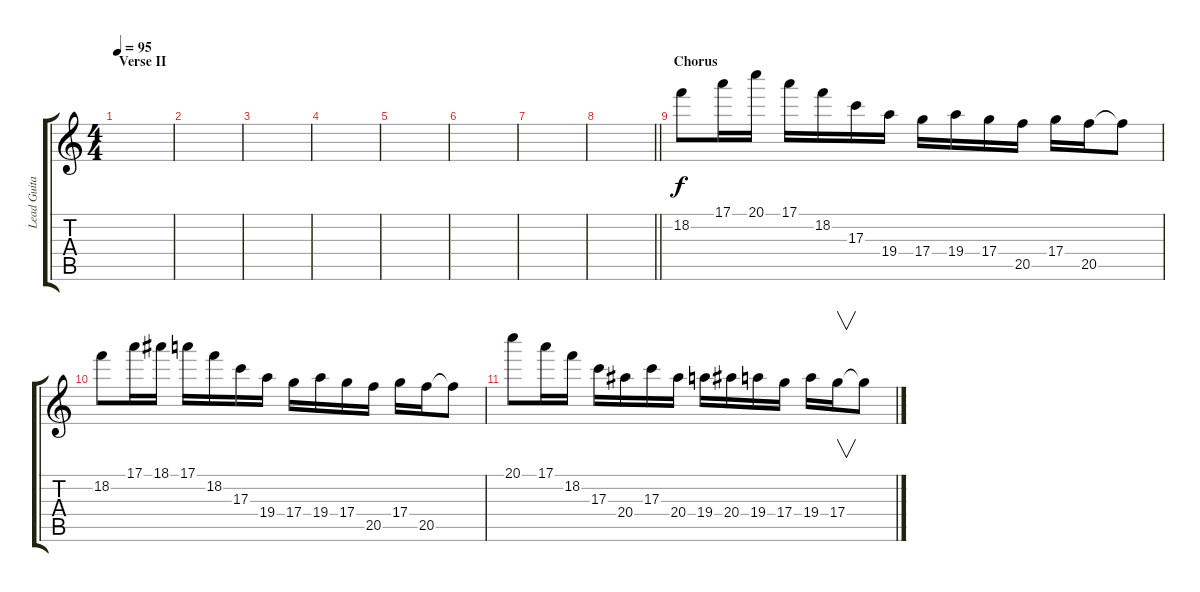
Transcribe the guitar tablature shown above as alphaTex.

\track ("Lead Guitar II" "Lead Guita") {instrument distortionguitar}
\staff {score tabs}
\tuning (E4 B3 G3 D3 A2 D2) {hide}
\ts (4 4)
\section ("" "Verse II")
\tempo 95
\clef g2
\ks c
|
|
|
|
|
|
|
\barLineRight lightlight
|
\section ("" "Chorus")
18.2.8 17.1.16 20.1.16 17.1.16 18.2.16 17.3.16 19.4.16 17.4.16 19.4.16 17.4.16 20.5.16 17.4.16 20.5.16 20.5{t}.8 |
18.2.8 17.1.16 18.1.16 17.1.16 18.2.16 17.3.16 19.4.16 17.4.16 19.4.16 17.4.16 20.5.16 17.4.16 20.5.16 20.5{t}.8 |
20.1.8 17.1.16 18.2.16 17.3.16 20.4.16 17.3.16 20.4.16 19.4.16 20.4.16 19.4.16 17.4.16 19.4.16 17.4.16{v} 17.4{t}.8
